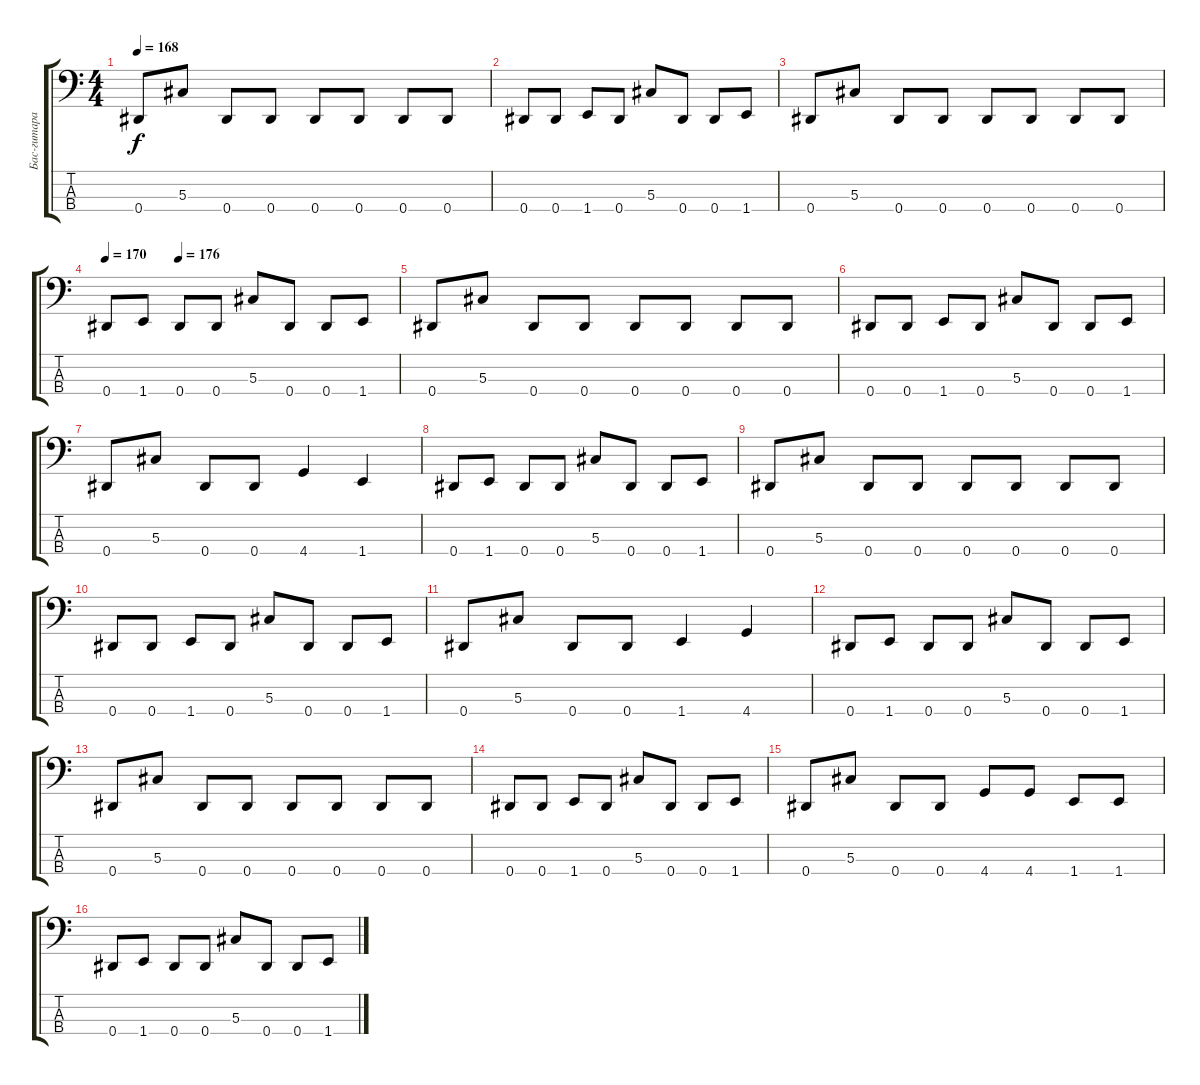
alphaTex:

\track ("Бас-гитара Araya" "Бас-гитара") {instrument electricbasspick}
\staff {score tabs}
\tuning (Gb2 Db2 Ab1 Eb1) {hide}
\ts (4 4)
\tempo 168
\clef f4
\ks c
0.4.8{dy f} 5.3.8 0.4.8 0.4.8 0.4.8 0.4.8 0.4.8 0.4.8 |
0.4.8 0.4.8 1.4.8 0.4.8 5.3.8 0.4.8 0.4.8 1.4.8 |
0.4.8 5.3.8 0.4.8 0.4.8 0.4.8 0.4.8 0.4.8 0.4.8 |
\tempo 170
\tempo (176 0.25)
0.4.8 1.4.8 0.4.8 0.4.8 5.3.8 0.4.8 0.4.8 1.4.8 |
0.4.8 5.3.8 0.4.8 0.4.8 0.4.8 0.4.8 0.4.8 0.4.8 |
0.4.8 0.4.8 1.4.8 0.4.8 5.3.8 0.4.8 0.4.8 1.4.8 |
0.4.8 5.3.8 0.4.8 0.4.8 4.4.4 1.4.4 |
0.4.8 1.4.8 0.4.8 0.4.8 5.3.8 0.4.8 0.4.8 1.4.8 |
0.4.8 5.3.8 0.4.8 0.4.8 0.4.8 0.4.8 0.4.8 0.4.8 |
0.4.8 0.4.8 1.4.8 0.4.8 5.3.8 0.4.8 0.4.8 1.4.8 |
0.4.8 5.3.8 0.4.8 0.4.8 1.4.4 4.4.4 |
0.4.8 1.4.8 0.4.8 0.4.8 5.3.8 0.4.8 0.4.8 1.4.8 |
0.4.8 5.3.8 0.4.8 0.4.8 0.4.8 0.4.8 0.4.8 0.4.8 |
0.4.8 0.4.8 1.4.8 0.4.8 5.3.8 0.4.8 0.4.8 1.4.8 |
0.4.8 5.3.8 0.4.8 0.4.8 4.4.8 4.4.8 1.4.8 1.4.8 |
0.4.8 1.4.8 0.4.8 0.4.8 5.3.8 0.4.8 0.4.8 1.4.8
